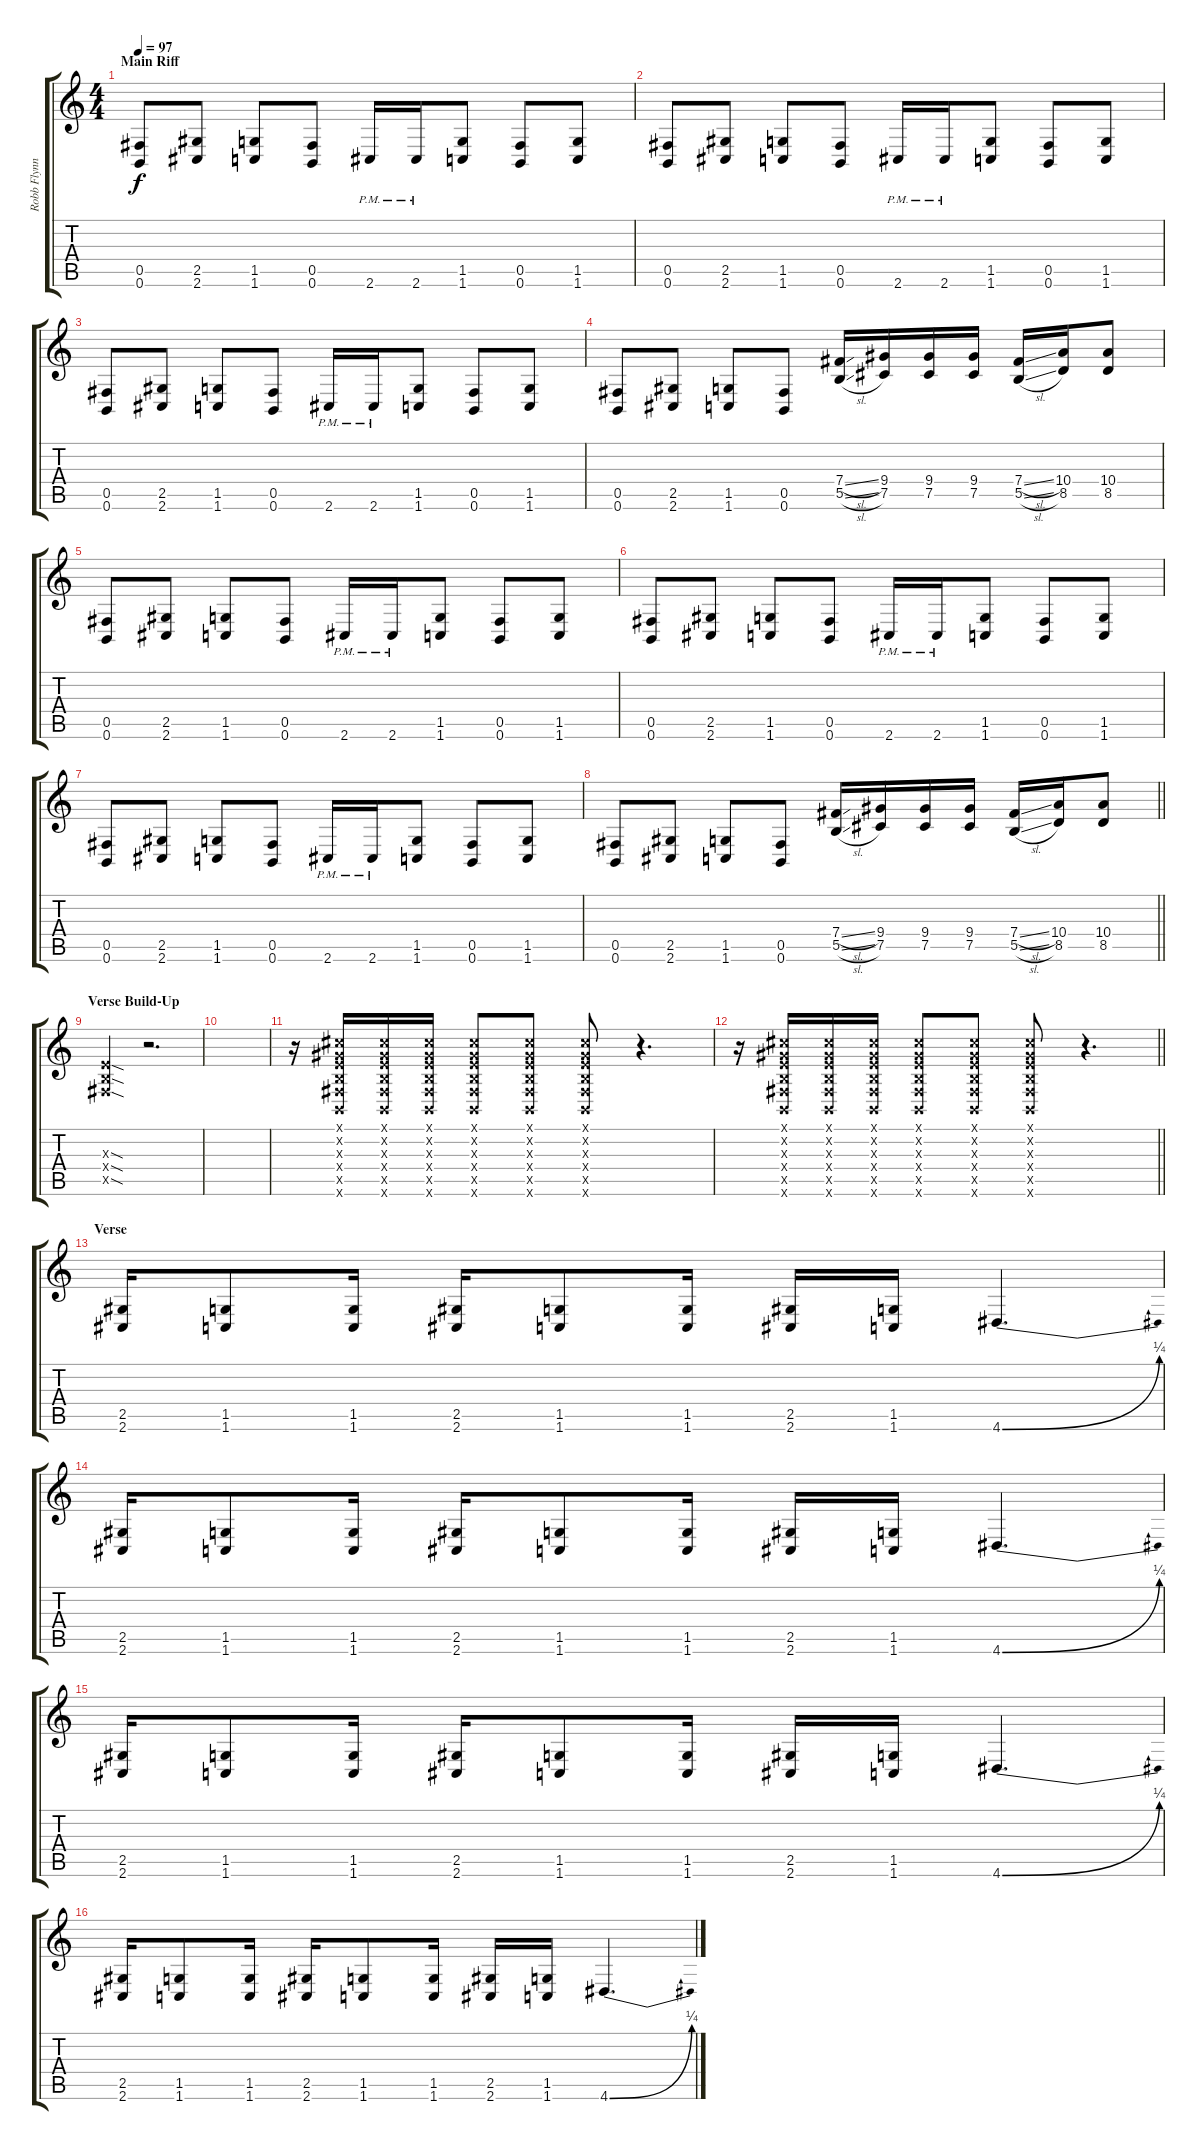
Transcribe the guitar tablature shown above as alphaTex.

\track ("Robb Flynn" "Robb Flynn") {instrument distortionguitar}
\staff {score tabs}
\tuning (Db4 Ab3 E3 B2 Gb2 B1) {hide}
\ts (4 4)
\section ("" "Main Riff")
\tempo 97
\clef g2
\ks c
(0.5 0.6).8{dy f} (2.5 2.6).8 (1.5 1.6).8 (0.5 0.6).8 2.6{pm}.16 2.6{pm}.16 (1.5 1.6).8 (0.5 0.6).8 (1.5 1.6).8 |
(0.5 0.6).8 (2.5 2.6).8 (1.5 1.6).8 (0.5 0.6).8 2.6{pm}.16 2.6{pm}.16 (1.5 1.6).8 (0.5 0.6).8 (1.5 1.6).8 |
(0.5 0.6).8 (2.5 2.6).8 (1.5 1.6).8 (0.5 0.6).8 2.6{pm}.16 2.6{pm}.16 (1.5 1.6).8 (0.5 0.6).8 (1.5 1.6).8 |
(0.5 0.6).8 (2.5 2.6).8 (1.5 1.6).8 (0.5 0.6).8 (7.4{sl} 5.5{sl}).16 (9.4 7.5).16 (9.4 7.5).16 (9.4 7.5).16 (7.4{sl} 5.5{sl}).16 (10.4 8.5).16 (10.4 8.5).8 |
(0.5 0.6).8 (2.5 2.6).8 (1.5 1.6).8 (0.5 0.6).8 2.6{pm}.16 2.6{pm}.16 (1.5 1.6).8 (0.5 0.6).8 (1.5 1.6).8 |
(0.5 0.6).8 (2.5 2.6).8 (1.5 1.6).8 (0.5 0.6).8 2.6{pm}.16 2.6{pm}.16 (1.5 1.6).8 (0.5 0.6).8 (1.5 1.6).8 |
(0.5 0.6).8 (2.5 2.6).8 (1.5 1.6).8 (0.5 0.6).8 2.6{pm}.16 2.6{pm}.16 (1.5 1.6).8 (0.5 0.6).8 (1.5 1.6).8 |
\barLineRight lightlight
(0.5 0.6).8 (2.5 2.6).8 (1.5 1.6).8 (0.5 0.6).8 (7.4{sl} 5.5{sl}).16 (9.4 7.5).16 (9.4 7.5).16 (9.4 7.5).16 (7.4{sl} 5.5{sl}).16 (10.4 8.5).16 (10.4 8.5).8 |
\section ("" "Verse Build-Up")
(0.3{sod x} 0.4{sod x} 0.5{sod x}).4 r.2{d} |
|
r.16 (0.1{x} 0.2{x} 0.3{x} 0.4{x} 0.5{x} 0.6{x}).16 (0.1{x} 0.2{x} 0.3{x} 0.4{x} 0.5{x} 0.6{x}).16 (0.1{x} 0.2{x} 0.3{x} 0.4{x} 0.5{x} 0.6{x}).16 (0.1{x} 0.2{x} 0.3{x} 0.4{x} 0.5{x} 0.6{x}).8 (0.1{x} 0.2{x} 0.3{x} 0.4{x} 0.5{x} 0.6{x}).8 (0.1{x} 0.2{x} 0.3{x} 0.4{x} 0.5{x} 0.6{x}).8 r.4{d} |
\barLineRight lightlight
r.16 (0.1{x} 0.2{x} 0.3{x} 0.4{x} 0.5{x} 0.6{x}).16 (0.1{x} 0.2{x} 0.3{x} 0.4{x} 0.5{x} 0.6{x}).16 (0.1{x} 0.2{x} 0.3{x} 0.4{x} 0.5{x} 0.6{x}).16 (0.1{x} 0.2{x} 0.3{x} 0.4{x} 0.5{x} 0.6{x}).8 (0.1{x} 0.2{x} 0.3{x} 0.4{x} 0.5{x} 0.6{x}).8 (0.1{x} 0.2{x} 0.3{x} 0.4{x} 0.5{x} 0.6{x}).8 r.4{d} |
\section ("" "Verse")
(2.5 2.6).16 (1.5 1.6).8 (1.5 1.6).16 (2.5 2.6).16 (1.5 1.6).8 (1.5 1.6).16 (2.5 2.6).16 (1.5 1.6).16 4.6{be (bend 0 0 60 1)}.4{d} |
(2.5 2.6).16 (1.5 1.6).8 (1.5 1.6).16 (2.5 2.6).16 (1.5 1.6).8 (1.5 1.6).16 (2.5 2.6).16 (1.5 1.6).16 4.6{be (bend 0 0 60 1)}.4{d} |
(2.5 2.6).16 (1.5 1.6).8 (1.5 1.6).16 (2.5 2.6).16 (1.5 1.6).8 (1.5 1.6).16 (2.5 2.6).16 (1.5 1.6).16 4.6{be (bend 0 0 60 1)}.4{d} |
(2.5 2.6).16 (1.5 1.6).8 (1.5 1.6).16 (2.5 2.6).16 (1.5 1.6).8 (1.5 1.6).16 (2.5 2.6).16 (1.5 1.6).16 4.6{be (bend 0 0 60 1)}.4{d}
